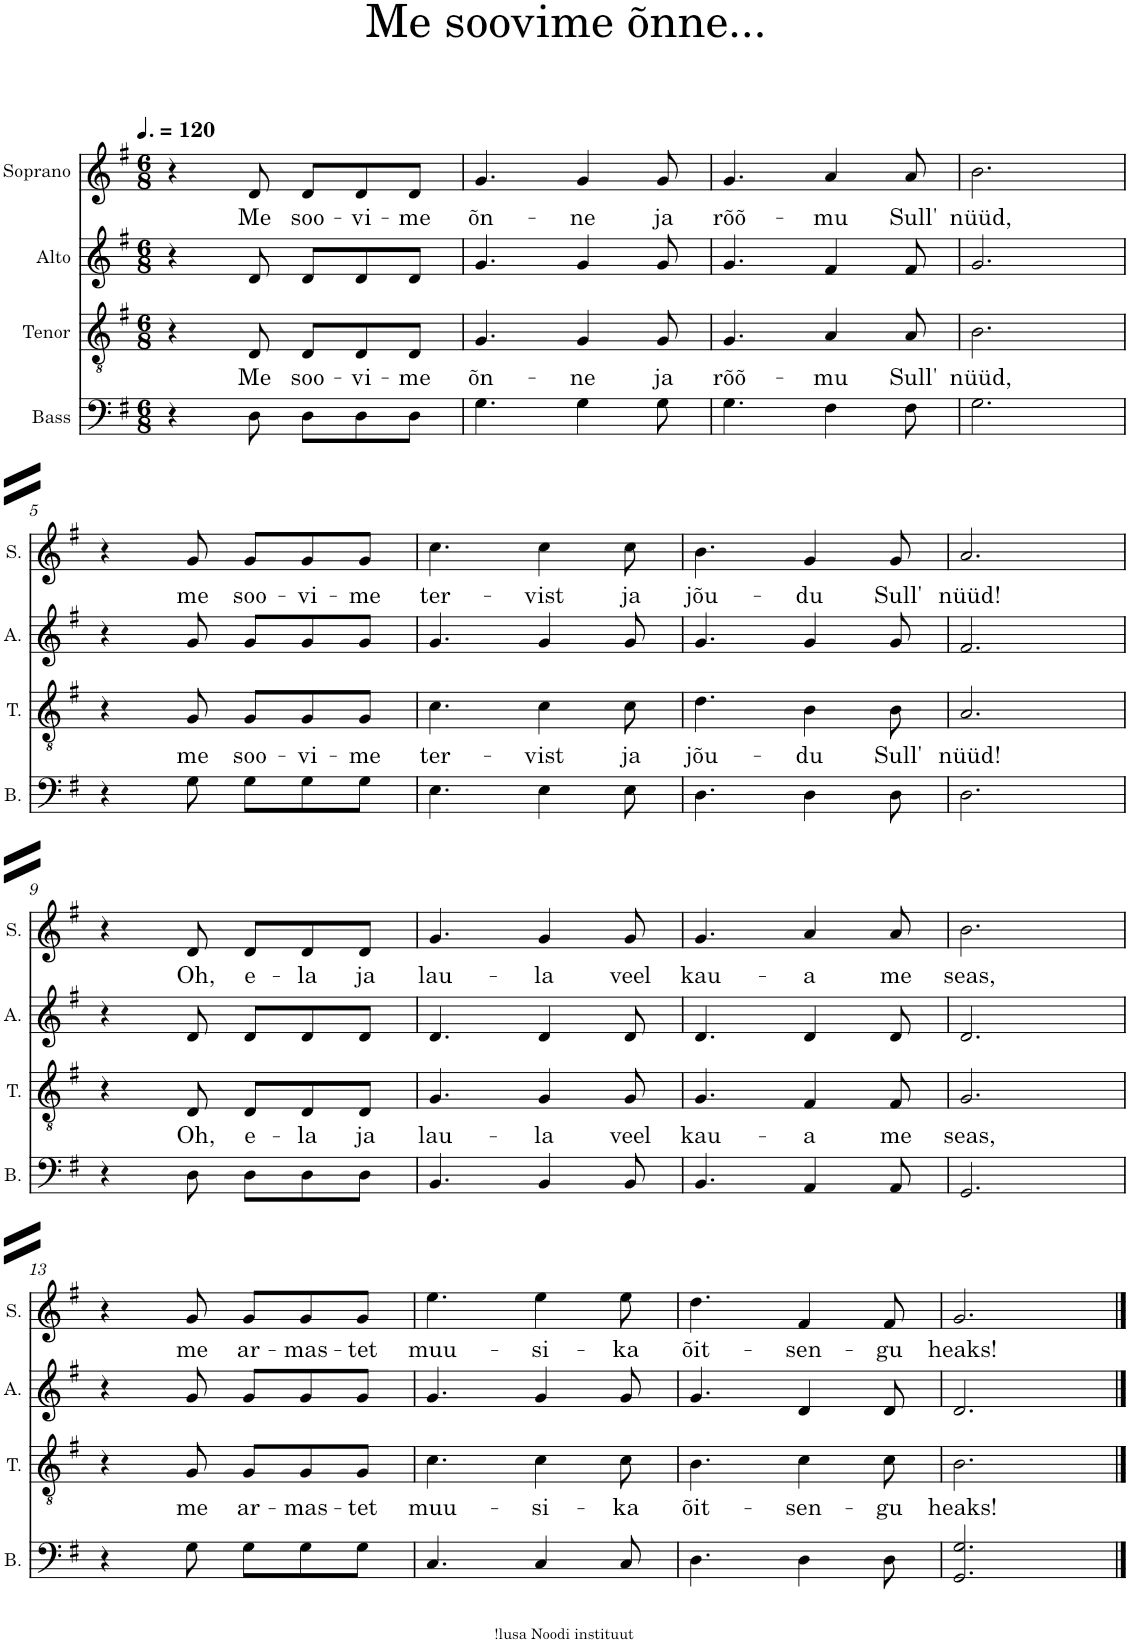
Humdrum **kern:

**kern	**text	**kern	**text	**kern	**text	**kern	**text
*part4	*part4	*part3	*part3	*part2	*part2	*part1	*part1
*staff4	*staff4	*staff3	*staff3	*staff2	*staff2	*staff1	*staff1
*I"Bass	*	*I"Tenor	*	*I"Alto	*	*I"Soprano	*
*I'B.	*	*I'T.	*	*I'A.	*	*I'S.	*
*clefF4	*	*clefGv2	*	*clefG2	*	*clefG2	*
*	*	*	*	*Trd1c2	*	*	*
*k[f#]	*	*k[f#]	*	*k[f#]	*	*k[f#]	*
*M6/8	*	*M6/8	*	*M6/8	*	*M6/8	*
*MM180	*	*MM180	*	*MM180	*	*MM180	*
=1	=1	=1	=1	=1	=1	=1	=1
4r	.	4r	.	4r	.	4r	.
!	!LO:LY:b	!	!LO:LY:b	!	!LO:LY:b	!	!LO:LY:b
8D\	Me	8D/	Me	8d/	Me	8d/	Me
!	!LO:LY:b	!	!LO:LY:b	!	!LO:LY:b	!	!LO:LY:b
8D\L	soo-	8D/L	soo-	8d/L	soo-	8d/L	soo-
!	!LO:LY:b	!	!LO:LY:b	!	!LO:LY:b	!	!LO:LY:b
8D\	-vi-	8D/	-vi-	8d/	-vi-	8d/	-vi-
!	!LO:LY:b	!	!LO:LY:b	!	!LO:LY:b	!	!LO:LY:b
8D\J	-me	8D/J	-me	8d/J	-me	8d/J	-me
=2	=2	=2	=2	=2	=2	=2	=2
!	!LO:LY:b	!	!LO:LY:b	!	!LO:LY:b	!	!LO:LY:b
4.G\	õn-	4.G/	õn-	4.g/	õn-	4.g/	õn-
!	!LO:LY:b	!	!LO:LY:b	!	!LO:LY:b	!	!LO:LY:b
4G\	-ne	4G/	-ne	4g/	-ne	4g/	-ne
!	!LO:LY:b	!	!LO:LY:b	!	!LO:LY:b	!	!LO:LY:b
8G\	ja	8G/	ja	8g/	ja	8g/	ja
=3	=3	=3	=3	=3	=3	=3	=3
!	!LO:LY:b	!	!LO:LY:b	!	!LO:LY:b	!	!LO:LY:b
4.G\	rõõ-	4.G/	rõõ-	4.g/	rõõ-	4.g/	rõõ-
!	!LO:LY:b	!	!LO:LY:b	!	!LO:LY:b	!	!LO:LY:b
4F#\	-mu	4A/	-mu	4f#/	-mu	4a/	-mu
!	!LO:LY:b	!	!LO:LY:b	!	!LO:LY:b	!	!LO:LY:b
8F#\	Sull'	8A/	Sull'	8f#/	Sull'	8a/	Sull'
=4	=4	=4	=4	=4	=4	=4	=4
!	!LO:LY:b	!	!LO:LY:b	!	!LO:LY:b	!	!LO:LY:b
2.G\	nüüd,	2.B\	nüüd,	2.g/	nüüd,	2.b\	nüüd,
!!LO:LB:g=z
=5	=5	=5	=5	=5	=5	=5	=5
4r	.	4r	.	4r	.	4r	.
!	!LO:LY:b	!	!LO:LY:b	!	!LO:LY:b	!	!LO:LY:b
8G\	me	8G/	me	8g/	me	8g/	me
!	!LO:LY:b	!	!LO:LY:b	!	!LO:LY:b	!	!LO:LY:b
8G\L	soo-	8G/L	soo-	8g/L	soo-	8g/L	soo-
!	!LO:LY:b	!	!LO:LY:b	!	!LO:LY:b	!	!LO:LY:b
8G\	-vi-	8G/	-vi-	8g/	-vi-	8g/	-vi-
!	!LO:LY:b	!	!LO:LY:b	!	!LO:LY:b	!	!LO:LY:b
8G\J	-me	8G/J	-me	8g/J	-me	8g/J	-me
=6	=6	=6	=6	=6	=6	=6	=6
!	!LO:LY:b	!	!LO:LY:b	!	!LO:LY:b	!	!LO:LY:b
4.E\	ter-	4.c\	ter-	4.g/	ter-	4.cc\	ter-
!	!LO:LY:b	!	!LO:LY:b	!	!LO:LY:b	!	!LO:LY:b
4E\	-vist	4c\	-vist	4g/	-vist	4cc\	-vist
!	!LO:LY:b	!	!LO:LY:b	!	!LO:LY:b	!	!LO:LY:b
8E\	ja	8c\	ja	8g/	ja	8cc\	ja
=7	=7	=7	=7	=7	=7	=7	=7
!	!LO:LY:b	!	!LO:LY:b	!	!LO:LY:b	!	!LO:LY:b
4.D\	jõu-	4.d\	jõu-	4.g/	jõu-	4.b\	jõu-
!	!LO:LY:b	!	!LO:LY:b	!	!LO:LY:b	!	!LO:LY:b
4D\	-du	4B\	-du	4g/	-du	4g/	-du
!	!LO:LY:b	!	!LO:LY:b	!	!LO:LY:b	!	!LO:LY:b
8D\	Sull'	8B\	Sull'	8g/	Sull'	8g/	Sull'
=8	=8	=8	=8	=8	=8	=8	=8
!	!LO:LY:b	!	!LO:LY:b	!	!LO:LY:b	!	!LO:LY:b
2.D\	nüüd!	2.A/	nüüd!	2.f#/	nüüd!	2.a/	nüüd!
!!LO:LB:g=z
=9	=9	=9	=9	=9	=9	=9	=9
4r	.	4r	.	4r	.	4r	.
!	!LO:LY:b	!	!LO:LY:b	!	!LO:LY:b	!	!LO:LY:b
8D\	Oh,	8D/	Oh,	8d/	Oh,	8d/	Oh,
!	!LO:LY:b	!	!LO:LY:b	!	!LO:LY:b	!	!LO:LY:b
8D\L	e-	8D/L	e-	8d/L	e-	8d/L	e-
!	!LO:LY:b	!	!LO:LY:b	!	!LO:LY:b	!	!LO:LY:b
8D\	-la	8D/	-la	8d/	-la	8d/	-la
!	!LO:LY:b	!	!LO:LY:b	!	!LO:LY:b	!	!LO:LY:b
8D\J	ja	8D/J	ja	8d/J	ja	8d/J	ja
=10	=10	=10	=10	=10	=10	=10	=10
!	!LO:LY:b	!	!LO:LY:b	!	!LO:LY:b	!	!LO:LY:b
4.BB/	lau-	4.G/	lau-	4.d/	lau-	4.g/	lau-
!	!LO:LY:b	!	!LO:LY:b	!	!LO:LY:b	!	!LO:LY:b
4BB/	-la	4G/	-la	4d/	-la	4g/	-la
!	!LO:LY:b	!	!LO:LY:b	!	!LO:LY:b	!	!LO:LY:b
8BB/	veel	8G/	veel	8d/	veel	8g/	veel
=11	=11	=11	=11	=11	=11	=11	=11
!	!LO:LY:b	!	!LO:LY:b	!	!LO:LY:b	!	!LO:LY:b
4.BB/	kau-	4.G/	kau-	4.d/	kau-	4.g/	kau-
!	!LO:LY:b	!	!LO:LY:b	!	!LO:LY:b	!	!LO:LY:b
4AA/	-a	4F#/	-a	4d/	-a	4a/	-a
!	!LO:LY:b	!	!LO:LY:b	!	!LO:LY:b	!	!LO:LY:b
8AA/	me	8F#/	me	8d/	me	8a/	me
=12	=12	=12	=12	=12	=12	=12	=12
!	!LO:LY:b	!	!LO:LY:b	!	!LO:LY:b	!	!LO:LY:b
2.GG/	seas,	2.G/	seas,	2.d/	seas,	2.b\	seas,
!!LO:LB:g=z
=13	=13	=13	=13	=13	=13	=13	=13
4r	.	4r	.	4r	.	4r	.
!	!LO:LY:b	!	!LO:LY:b	!	!LO:LY:b	!	!LO:LY:b
8G\	me	8G/	me	8g/	me	8g/	me
!	!LO:LY:b	!	!LO:LY:b	!	!LO:LY:b	!	!LO:LY:b
8G\L	ar-	8G/L	ar-	8g/L	ar-	8g/L	ar-
!	!LO:LY:b	!	!LO:LY:b	!	!LO:LY:b	!	!LO:LY:b
8G\	-mas-	8G/	-mas-	8g/	-mas-	8g/	-mas-
!	!LO:LY:b	!	!LO:LY:b	!	!LO:LY:b	!	!LO:LY:b
8G\J	-tet	8G/J	-tet	8g/J	-tet	8g/J	-tet
=14	=14	=14	=14	=14	=14	=14	=14
!	!LO:LY:b	!	!LO:LY:b	!	!LO:LY:b	!	!LO:LY:b
4.C/	muu-	4.c\	muu-	4.g/	muu-	4.ee\	muu-
!	!LO:LY:b	!	!LO:LY:b	!	!LO:LY:b	!	!LO:LY:b
4C/	-si-	4c\	-si-	4g/	-si-	4ee\	-si-
!	!LO:LY:b	!	!LO:LY:b	!	!LO:LY:b	!	!LO:LY:b
8C/	-ka	8c\	-ka	8g/	-ka	8ee\	-ka
=15	=15	=15	=15	=15	=15	=15	=15
!	!LO:LY:b	!	!LO:LY:b	!	!LO:LY:b	!	!LO:LY:b
4.D\	õit-	4.B\	õit-	4.g/	õit-	4.dd\	õit-
!	!LO:LY:b	!	!LO:LY:b	!	!LO:LY:b	!	!LO:LY:b
4D\	-sen-	4c\	-sen-	4d/	-sen-	4f#/	-sen-
!	!LO:LY:b	!	!LO:LY:b	!	!LO:LY:b	!	!LO:LY:b
8D\	-gu	8c\	-gu	8d/	-gu	8f#/	-gu
=16	=16	=16	=16	=16	=16	=16	=16
!	!LO:LY:b	!	!LO:LY:b	!	!LO:LY:b	!	!LO:LY:b
2.GG/ 2.G/	heaks!	2.B\	heaks!	2.d/	heaks!	2.g/	heaks!
==	==	==	==	==	==	==	==
*-	*-	*-	*-	*-	*-	*-	*-
